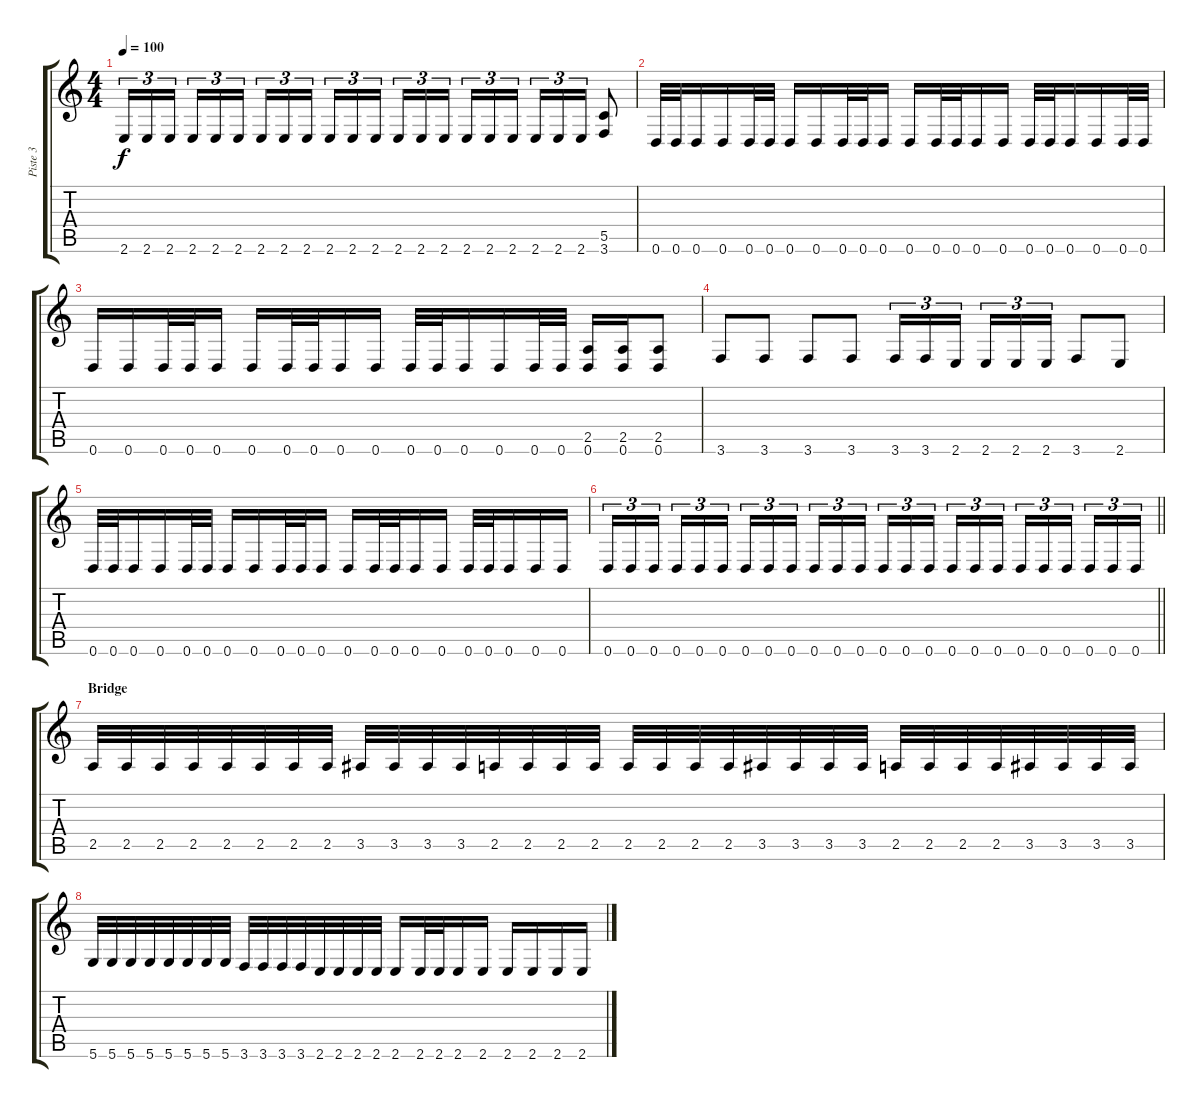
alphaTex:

\track ("Piste 3" "Piste 3") {instrument distortionguitar}
\staff {score tabs}
\tuning (D4 A3 F3 C3 G2 D2) {hide}
\ts (4 4)
\tempo 100
\clef g2
\ks c
2.6.16{tu (3 2) dy f} 2.6.16{tu (3 2)} 2.6.16{tu (3 2) beam splitsecondary} 2.6.16{tu (3 2)} 2.6.16{tu (3 2)} 2.6.16{tu (3 2)} 2.6.16{tu (3 2)} 2.6.16{tu (3 2)} 2.6.16{tu (3 2) beam splitsecondary} 2.6.16{tu (3 2)} 2.6.16{tu (3 2)} 2.6.16{tu (3 2)} 2.6.16{tu (3 2)} 2.6.16{tu (3 2)} 2.6.16{tu (3 2) beam splitsecondary} 2.6.16{tu (3 2)} 2.6.16{tu (3 2)} 2.6.16{tu (3 2)} 2.6.16{tu (3 2)} 2.6.16{tu (3 2)} 2.6.16{tu (3 2)} (5.5 3.6).8 |
0.6.32 0.6.32 0.6.16 0.6.16 0.6.32 0.6.32 0.6.16 0.6.16 0.6.32 0.6.32 0.6.16 0.6.16 0.6.32 0.6.32 0.6.16 0.6.16 0.6.32 0.6.32 0.6.16 0.6.16 0.6.32 0.6.32 |
0.6.16 0.6.16 0.6.32 0.6.32 0.6.16 0.6.16 0.6.32 0.6.32 0.6.16 0.6.16 0.6.32 0.6.32 0.6.16 0.6.16 0.6.32 0.6.32 (2.5 0.6).16 (2.5 0.6).16 (2.5 0.6).8 |
3.6.8 3.6.8 3.6.8 3.6.8 3.6.16{tu (3 2)} 3.6.16{tu (3 2)} 2.6.16{tu (3 2) beam splitsecondary} 2.6.16{tu (3 2)} 2.6.16{tu (3 2)} 2.6.16{tu (3 2)} 3.6.8 2.6.8 |
0.6.32 0.6.32 0.6.16 0.6.16 0.6.32 0.6.32 0.6.16 0.6.16 0.6.32 0.6.32 0.6.16 0.6.16 0.6.32 0.6.32 0.6.16 0.6.16 0.6.32 0.6.32 0.6.16 0.6.16 0.6.16 |
\barLineRight lightlight
0.6.16{tu (3 2)} 0.6.16{tu (3 2)} 0.6.16{tu (3 2) beam splitsecondary} 0.6.16{tu (3 2)} 0.6.16{tu (3 2)} 0.6.16{tu (3 2)} 0.6.16{tu (3 2)} 0.6.16{tu (3 2)} 0.6.16{tu (3 2) beam splitsecondary} 0.6.16{tu (3 2)} 0.6.16{tu (3 2)} 0.6.16{tu (3 2)} 0.6.16{tu (3 2)} 0.6.16{tu (3 2)} 0.6.16{tu (3 2) beam splitsecondary} 0.6.16{tu (3 2)} 0.6.16{tu (3 2)} 0.6.16{tu (3 2)} 0.6.16{tu (3 2)} 0.6.16{tu (3 2)} 0.6.16{tu (3 2) beam splitsecondary} 0.6.16{tu (3 2)} 0.6.16{tu (3 2)} 0.6.16{tu (3 2)} |
\section ("" "Bridge")
2.5.32 2.5.32 2.5.32 2.5.32 2.5.32 2.5.32 2.5.32 2.5.32 3.5.32 3.5.32 3.5.32 3.5.32 2.5.32 2.5.32 2.5.32 2.5.32 2.5.32 2.5.32 2.5.32 2.5.32 3.5.32 3.5.32 3.5.32 3.5.32 2.5.32 2.5.32 2.5.32 2.5.32 3.5.32 3.5.32 3.5.32 3.5.32 |
5.6.32 5.6.32 5.6.32 5.6.32 5.6.32 5.6.32 5.6.32 5.6.32 3.6.32 3.6.32 3.6.32 3.6.32 2.6.32 2.6.32 2.6.32 2.6.32 2.6.16 2.6.32 2.6.32 2.6.16 2.6.16 2.6.16 2.6.16 2.6.16 2.6.16
